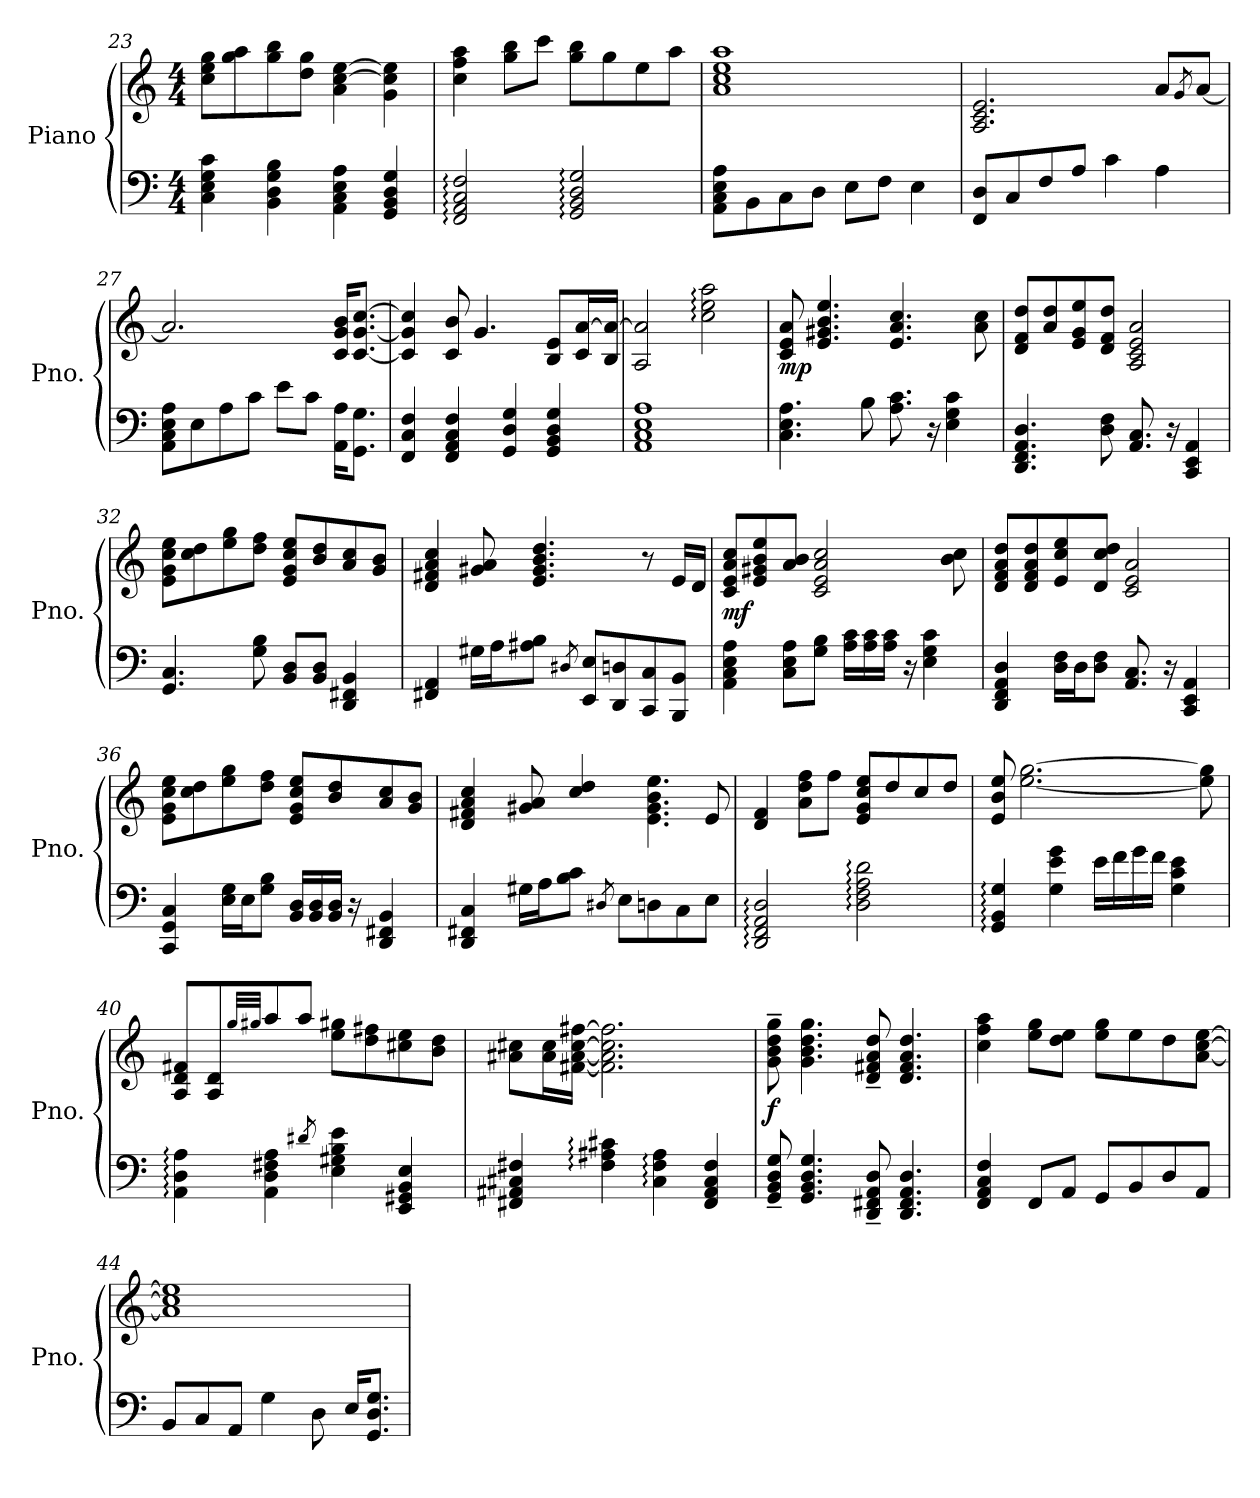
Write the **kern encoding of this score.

**kern	**kern	**dynam
*part1	*part1	*part1
*staff2	*staff1	*staff1/2
*I"Piano	*	*
*I'Pno.	*	*
!!LO:LB:g=z
*clefF4	*clefG2	*
*k[]	*k[]	*
*M4/4	*M4/4	*
=23	=23	=23
4C\ 4E\ 4G\ 4c\	8cc\ 8ee\ 8gg\L	.
.	8gg\ 8aa\	.
4BB\ 4D\ 4G\ 4B\	8gg\ 8bb\	.
.	8dd\ 8gg\J	.
4AA\ 4C\ 4E\ 4A\	4a\ [4cc\ [4ee\	.
4GG/ 4BB/ 4D/ 4G/	4g\ 4cc\] 4ee\]	.
=24	=24	=24
2FF/: 2AA/: 2C/: 2F/:	4cc\ 4ff\ 4aa\	.
.	8gg\ 8bb\L	.
.	8ccc\J	.
2GG/: 2BB/: 2D/: 2G/:	8gg\ 8bb\L	.
.	8gg\	.
.	8ee\	.
.	8aa\J	.
=25	=25	=25
8AA\ 8C\ 8E\ 8A\L	1a 1cc 1ee 1aa	.
8BB\	.	.
8C\	.	.
8D\J	.	.
8E\L	.	.
8F\J	.	.
4E\	.	.
=26	=26	=26
8FF/ 8D/L	2.A/ 2.c/ 2.e/	.
8C/	.	.
8F/	.	.
8A/J	.	.
4c\	.	.
4A\	8a/L	.
.	8qg/	.
.	[8a/J	.
=27	=27	=27
8AA\ 8C\ 8E\ 8A\L	2.a/]	.
8E\	.	.
8A\	.	.
8c\J	.	.
8e\L	.	.
8c\J	.	.
16AA\ 16A\KL	16c/ 16g/ 16b/KL	.
8.GG\ 8.G\J	[8.c/ [8.g/ [8.cc/J	.
!!LO:LB:g=z
=28	=28	=28
4FF/ 4C/ 4F/	4c/] 4g/] 4cc/]	.
4FF/ 4AA/ 4C/ 4F/	8c/ 8b/	.
.	4.g/	.
4GG/ 4D/ 4G/	.	.
4GG/ 4BB/ 4D/ 4G/	8B/ 8e/L	.
.	16c/ [16a/L	.
.	16B/ 16a/_JJ	.
=29	=29	=29
1AA 1C 1E 1A	2A/ 2a/]	.
.	2cc\: 2ee\: 2aa\:	.
=30	=30	=30
!	!	!LO:DY:b
4.C\ 4.E\ 4.A\	8c/ 8e/ 8a/	mp
.	4.e/ 4.g#X/ 4.b/ 4.ee/	.
8B\	.	.
8.A\ 8.c\	4.e/ 4.a/ 4.cc/	.
16r	.	.
4E\ 4G\ 4c\	.	.
.	8a\ 8cc\	.
=31	=31	=31
4.DD/ 4.FF/ 4.AA/ 4.D/	8d/ 8f/ 8dd/L	.
.	8a/ 8dd/	.
.	8e/ 8g/ 8ee/	.
8D\ 8F\	8d/ 8f/ 8dd/J	.
8.AA/ 8.C/	2A/ 2c/ 2e/ 2a/	.
16r	.	.
4CC/ 4EE/ 4AA/	.	.
=32	=32	=32
4.GG/ 4.C/	8e\ 8g\ 8cc\ 8ee\L	.
.	8cc\ 8dd\	.
.	8ee\ 8gg\	.
8G\ 8B\	8dd\ 8ff\J	.
8BB/ 8D/L	8e/ 8g/ 8cc/ 8ee/L	.
8BB/ 8D/J	8b/ 8dd/	.
4DD/ 4FF#X/ 4BB/	8a/ 8cc/	.
.	8g/ 8b/J	.
!!LO:LB:g=z
=33	=33	=33
4FF#X/ 4AA/	4d/ 4f#X/ 4a/ 4cc/	.
16G#X\LL	8g#X/ 8a/	.
16A\J	.	.
8A#X\ 8B\J	4.e/ 4.g#/ 4.b/ 4.dd/	.
8qD#X/	.	.
8EE/ 8E/L	.	.
8DD/ 8Dn/	.	.
8CC/ 8C/	8r	.
8BBB/ 8BB/J	16e/LL	.
.	16d/JJ	.
=34	=34	=34
!	!	!LO:DY:b
4AA\ 4C\ 4E\ 4A\	8c/ 8e/ 8a/ 8cc/L	mf
.	8e/ 8g#X/ 8b/ 8ee/	.
8C\ 8E\ 8A\L	8a/ 8b/J	.
8G\ 8B\J	2c/ 2e/ 2a/ 2cc/	.
16A\ 16c\LL	.	.
16A\ 16c\	.	.
16A\ 16c\JJ	.	.
16r	.	.
4E\ 4G\ 4c\	.	.
.	8b\ 8cc\	.
=35	=35	=35
4DD/ 4FF/ 4AA/ 4D/	8d/ 8f/ 8a/ 8dd/L	.
.	8d/ 8f/ 8a/ 8dd/	.
16D\ 16F\LL	8e/ 8cc/ 8ee/	.
16D\J	.	.
8D\ 8F\J	8d/ 8cc/ 8dd/J	.
8.AA/ 8.C/	2c/ 2e/ 2a/	.
16r	.	.
4CC/ 4EE/ 4AA/	.	.
!!LO:LB:g=z
=36	=36	=36
4CC/ 4GG/ 4C/	8e\ 8g\ 8cc\ 8ee\L	.
.	8cc\ 8dd\	.
16E\ 16G\LL	8ee\ 8gg\	.
16E\J	.	.
8G\ 8B\J	8dd\ 8ff\J	.
16BB/ 16D/LL	8e/ 8g/ 8cc/ 8ee/L	.
16BB/ 16D/	.	.
16BB/ 16D/JJ	8b/ 8dd/	.
16r	.	.
4DD/ 4FF#X/ 4BB/	8a/ 8cc/	.
.	8g/ 8b/J	.
=37	=37	=37
*	*^	*
4DD/ 4FF#X/ 4C/	4d/ 4f#X/ 4a/ 4cc/	8ryy	.
*	*v	*v	*
16G#X\LL	8g#X/ 8a/	.
16A\J	.	.
8B\ 8c\J	4cc/ 4dd/	.
8qD#X/	.	.
8E\L	.	.
*	*^	*
8Dn\	8ryy	4.e\ 4.g#\ 4.b\ 4.ee\	.
8C\	8ryy	.	.
8E\J	8e/	.	.
*	*v	*v	*
=38	=38	=38
2DD/: 2FF/: 2AA/: 2D/:	4d/ 4f/	.
.	8a\ 8dd\ 8ff\L	.
.	8ff\J	.
2D\: 2F\: 2A\: 2d\:	8e/ 8g/ 8cc/ 8ee/L	.
.	8dd/	.
.	8cc/	.
.	8dd/J	.
=39	=39	=39
4GG/: 4BB/: 4G/:	8e/ 8b/ 8ee/	.
.	[2.ee\ [2.gg\	.
4G\ 4e\ 4g\	.	.
16e\LL	.	.
16f\	.	.
16g\	.	.
16f\JJ	.	.
4G\ 4c\ 4e\	.	.
.	8ee\] 8gg\]	.
!!LO:LB:g=z
=40	=40	=40
4AA\: 4D\: 4A\:	8A/ 8d/ 8f#X/L	.
.	8A/ 8d/	.
.	32qgg/LLL	.
.	32qgg#X/JJJ	.
4AA\ 4D\ 4F#X\ 4A\	8aa/	.
.	8aa/J	.
8qd#X/	.	.
4E\ 4G#X\ 4B\ 4e\	8ee\ 8gg#\L	.
.	8dd\ 8ff#X\	.
4EE/ 4GG#X/ 4BB/ 4E/	8cc#X\ 8ee\	.
.	8b\ 8dd\J	.
=41	=41	=41
4FF#X/ 4AA#X/ 4C#X/ 4F#X/	8a#X\ 8cc#X\L	.
.	16a#\ 16cc#\L	.
.	[16f#X\ [16a#\ [16cc#\ [16ff#X\JJ	.
4F#\: 4A#X\: 4c#X\:	2.f#\] 2.a#\] 2.cc#\] 2.ff#\]	.
4C#\: 4F#\: 4A#\:	.	.
4FF#/ 4AA#/ 4C#/ 4F#/	.	.
=42	=42	=42
!	!	!LO:DY:a=2
8GG/~ 8BB/~ 8D/~ 8G/~	8g\~ 8b\~ 8dd\~ 8gg\~	f
4.GG/ 4.BB/ 4.D/ 4.G/	4.g\ 4.b\ 4.dd\ 4.gg\	.
8DD/~ 8FF#X/~ 8AA/~ 8D/~	8d/~ 8f#X/~ 8a/~ 8dd/~	.
4.DD/ 4.FF#/ 4.AA/ 4.D/	4.d/ 4.f#/ 4.a/ 4.dd/	.
=43	=43	=43
4FF/ 4AA/ 4C/ 4F/	4cc\ 4ff\ 4aa\	.
8FF/L	8ee\ 8gg\L	.
8AA/J	8dd\ 8ee\J	.
8GG/L	8ee\ 8gg\L	.
8BB/	8ee\	.
8D/	8dd\	.
8AA/J	[8a\ [8cc\ [8ee\J	.
!!LO:PB:g=z
=44	=44	=44
8BB/L	1a] 1cc] 1ee]	.
8C/	.	.
8AA/J	.	.
4G\	.	.
8D\	.	.
16E/KL	.	.
8.GG/ 8.D/ 8.G/J	.	.
=	=	=
*-	*-	*-
